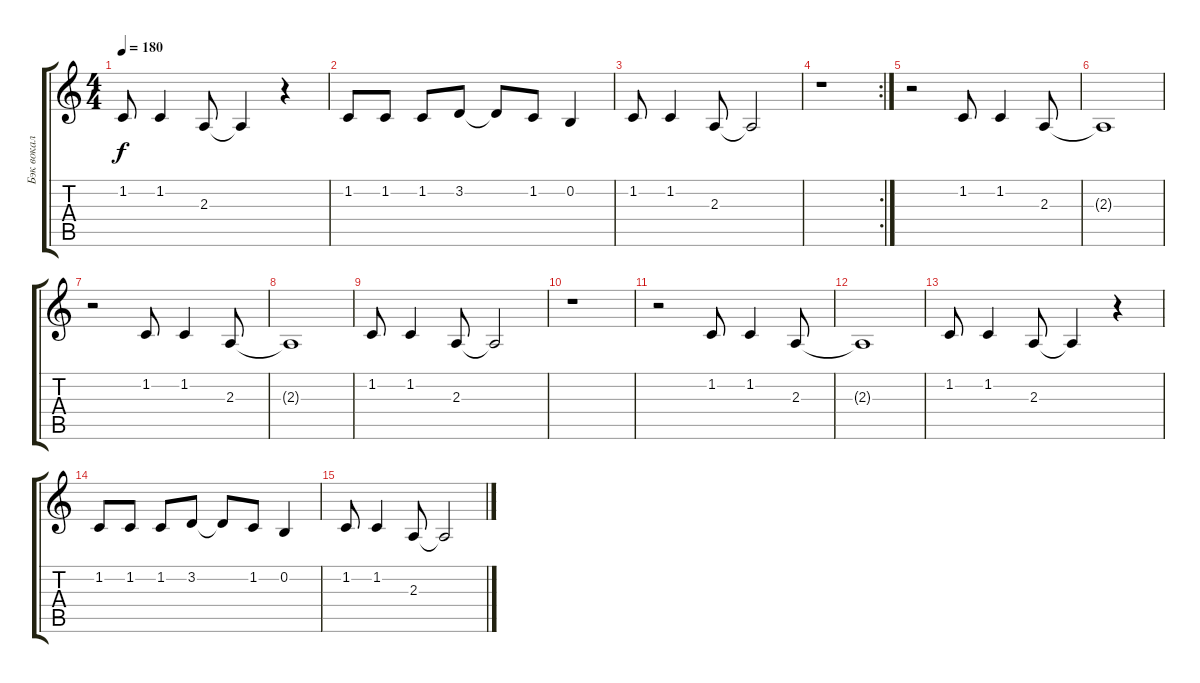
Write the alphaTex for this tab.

\track ("Бэк вокал" "Бэк вокал") {instrument tremolostrings}
\staff {score tabs}
\tuning (E4 B3 G3 D3 A2 E2) {hide}
\ts (4 4)
\tempo 180
\clef g2
\ks c
1.2.8{dy f} 1.2.4 2.3.8 2.3{t}.4 r.4 |
1.2.8 1.2.8 1.2.8 3.2.8 3.2{t}.8 1.2.8 0.2.4 |
1.2.8 1.2.4 2.3.8 2.3{t}.2 |
\rc 2
r.1 |
\section ("" "")
r.2 1.2.8 1.2.4 2.3.8 |
2.3{t}.1 |
r.2 1.2.8 1.2.4 2.3.8 |
2.3{t}.1 |
1.2.8 1.2.4 2.3.8 2.3{t}.2 |
r.1 |
r.2 1.2.8 1.2.4 2.3.8 |
2.3{t}.1 |
1.2.8 1.2.4 2.3.8 2.3{t}.4 r.4 |
1.2.8 1.2.8 1.2.8 3.2.8 3.2{t}.8 1.2.8 0.2.4 |
1.2.8 1.2.4 2.3.8 2.3{t}.2
